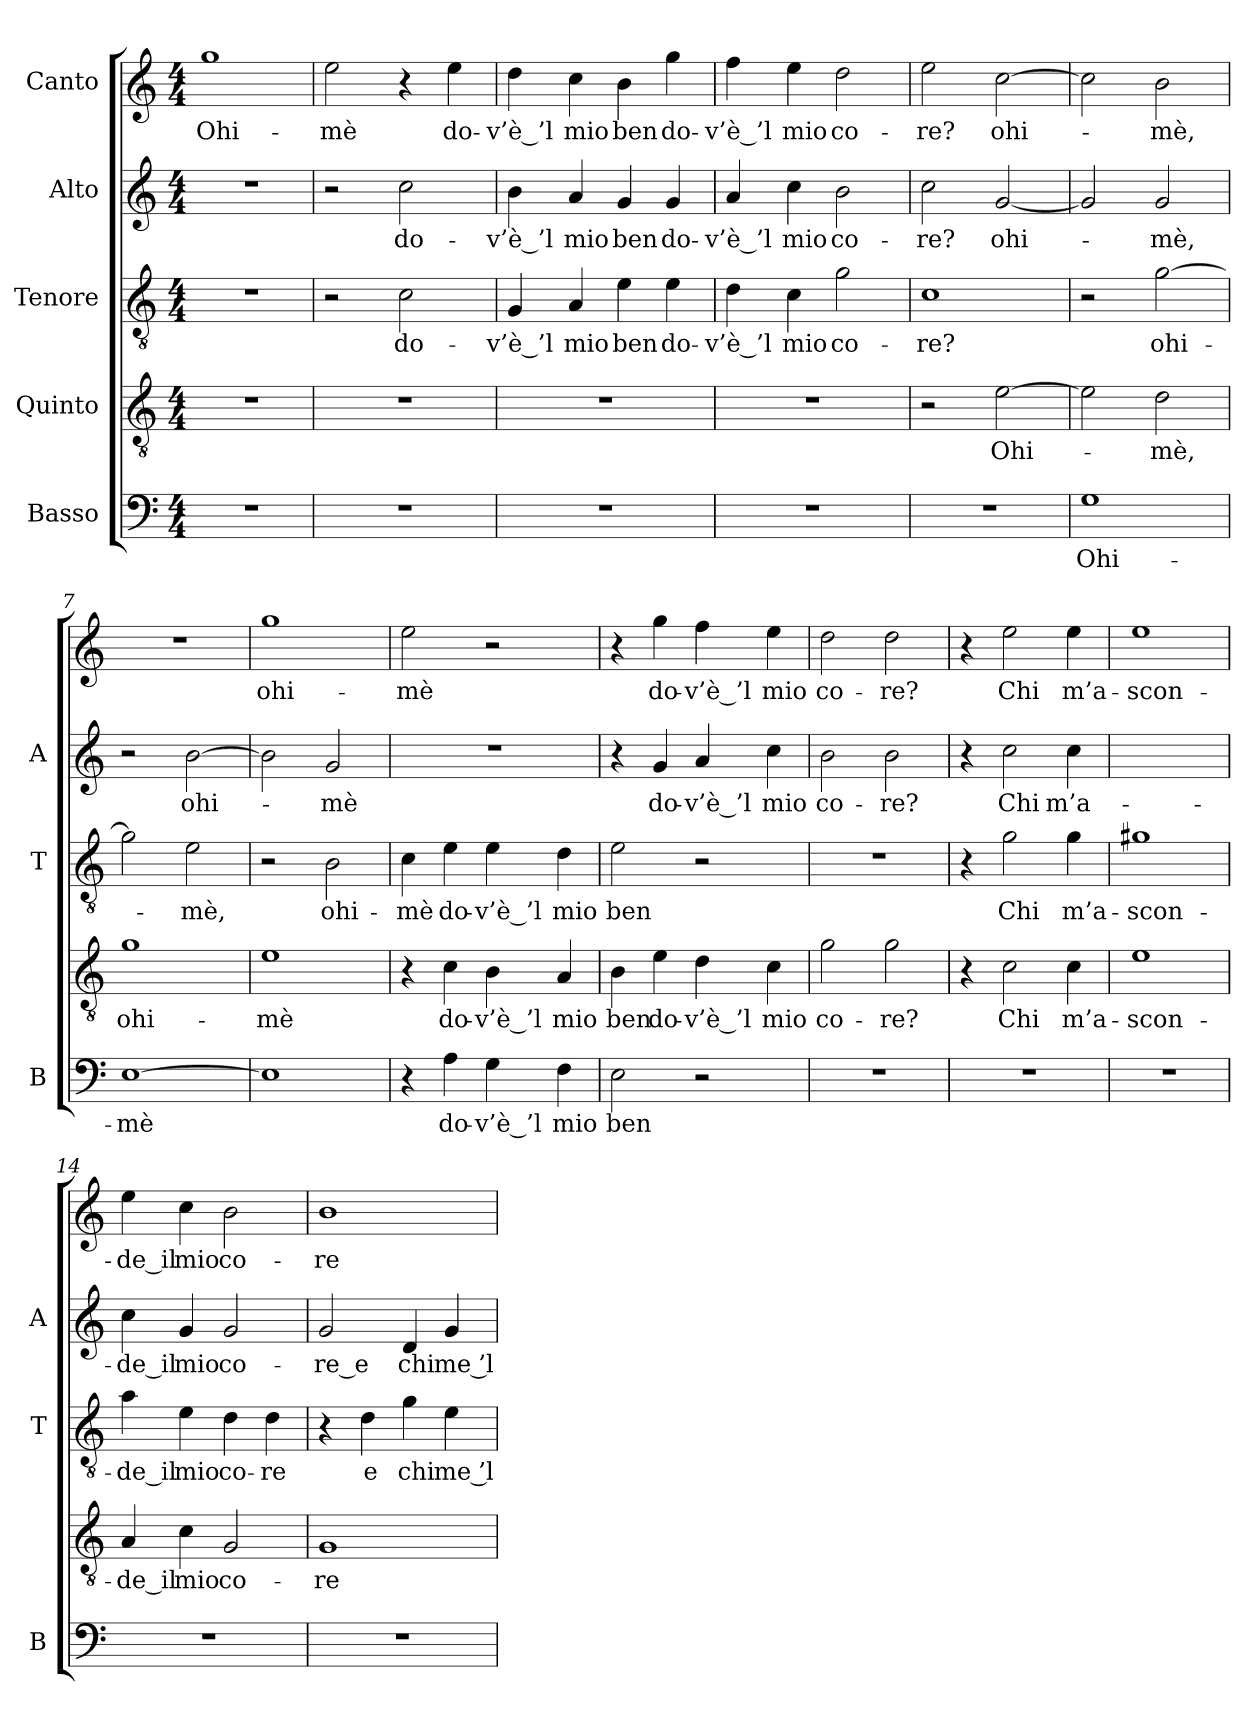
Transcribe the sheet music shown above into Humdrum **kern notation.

**kern	**text	**kern	**text	**kern	**text	**kern	**text	**kern	**text
*part5	*part5	*part4	*part4	*part3	*part3	*part2	*part2	*part1	*part1
*staff5	*staff5	*staff4	*staff4	*staff3	*staff3	*staff2	*staff2	*staff1	*staff1
*I"Basso	*	*I"Quinto	*	*I"Tenore	*	*I"Alto	*	*I"Canto	*
*I'B	*	*	*	*I'T	*	*I'A	*	*	*
*clefF4	*	*clefGv2	*	*clefGv2	*	*clefG2	*	*clefG2	*
*k[]	*	*k[]	*	*k[]	*	*k[]	*	*k[]	*
*C:	*	*C:	*	*C:	*	*C:	*	*C:	*
*M4/4	*	*M4/4	*	*M4/4	*	*M4/4	*	*M4/4	*
=1	=1	=1	=1	=1	=1	=1	=1	=1	=1
1r	.	1r	.	1r	.	1r	.	1gg	Ohi-
=2	=2	=2	=2	=2	=2	=2	=2	=2	=2
1r	.	1r	.	2r	.	2r	.	2ee	-mè
.	.	.	.	2c	do-	2cc	do-	4r	.
.	.	.	.	.	.	.	.	4ee	do-
=3	=3	=3	=3	=3	=3	=3	=3	=3	=3
1r	.	1r	.	4G	-v’è ’l	4b	-v’è ’l	4dd	-v’è ’l
.	.	.	.	4A	-mio	4a	-mio	4cc	-mio
.	.	.	.	4e	-ben	4g	-ben	4b	-ben
.	.	.	.	4e	do-	4g	do-	4gg	do-
=4	=4	=4	=4	=4	=4	=4	=4	=4	=4
1r	.	1r	.	4d	-v’è ’l	4a	-v’è ’l	4ff	-v’è ’l
.	.	.	.	4c	-mio	4cc	-mio	4ee	-mio
.	.	.	.	2g	co-	2b	co-	2dd	co-
=5	=5	=5	=5	=5	=5	=5	=5	=5	=5
1r	.	2r	.	1c	-re?	2cc	-re?	2ee	-re?
.	.	[2e	Ohi-	.	.	[2g	ohi-	[2cc	ohi-
=6	=6	=6	=6	=6	=6	=6	=6	=6	=6
1G	Ohi-	2e]	.	2r	.	2g]	.	2cc]	.
.	.	2d	-mè,	[2g	ohi-	2g	-mè,	2b	-mè,
=7	=7	=7	=7	=7	=7	=7	=7	=7	=7
[1E	-mè	1g	ohi-	2g]	.	2r	.	1r	.
.	.	.	.	2e	-mè,	[2b	ohi-	.	.
=8	=8	=8	=8	=8	=8	=8	=8	=8	=8
1E]	.	1e	-mè	2r	.	2b]	.	1gg	ohi-
.	.	.	.	2B	ohi-	2g	-mè	.	.
=9	=9	=9	=9	=9	=9	=9	=9	=9	=9
4r	.	4r	.	4c	-mè	1r	.	2ee	-mè
4A	do-	4c	do-	4e	do-	.	.	.	.
4G	-v’è ’l	4B	-v’è ’l	4e	-v’è ’l	.	.	2r	.
4F	-mio	4A	-mio	4d	-mio	.	.	.	.
=10	=10	=10	=10	=10	=10	=10	=10	=10	=10
2E	-ben	4B	-ben	2e	-ben	4r	.	4r	.
.	.	4e	do-	.	.	4g	do-	4gg	do-
2r	.	4d	-v’è ’l	2r	.	4a	-v’è ’l	4ff	-v’è ’l
.	.	4c	-mio	.	.	4cc	-mio	4ee	-mio
=11	=11	=11	=11	=11	=11	=11	=11	=11	=11
1r	.	2g	co-	1r	.	2b	co-	2dd	co-
.	.	2g	-re?	.	.	2b	-re?	2dd	-re?
=12	=12	=12	=12	=12	=12	=12	=12	=12	=12
1r	.	4r	.	4r	.	4r	.	4r	.
.	.	2c	-Chi	2g	-Chi	2cc	-Chi	2ee	-Chi
.	.	4c	m’a-	4g	m’a-	4cc	m’a-	4ee	m’a-
=13	=13	=13	=13	=13	=13	=13	=13	=13	=13
1r	.	1e	scon-	1g#X	scon-	1ryy	.	1ee	scon-
=14	=14	=14	=14	=14	=14	=14	=14	=14	=14
1r	.	4A	-de_il	4a	-de_il	4cc	-de_il	4ee	-de_il
.	.	4c	-mio	4e	-mio	4g	-mio	4cc	-mio
.	.	2G	co-	4d	co-	2g	co-	2b	co-
.	.	.	.	4d	-re	.	.	.	.
=15	=15	=15	=15	=15	=15	=15	=15	=15	=15
1r	.	1G	-re	4r	.	2g	-re_e	1b	-re
.	.	.	.	4d	-e	.	.	.	.
.	.	.	.	4g	-chi	4d	-chi	.	.
.	.	.	.	4e	-me ’l	4g	-me ’l	.	.
=	=	=	=	=	=	=	=	=	=
*-	*-	*-	*-	*-	*-	*-	*-	*-	*-
